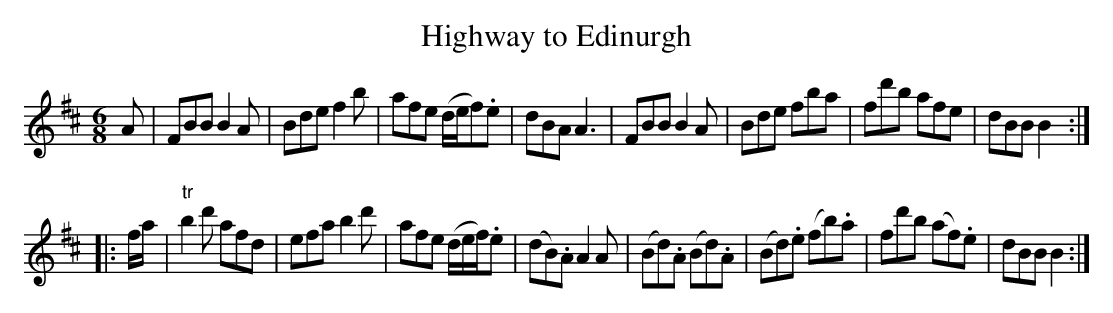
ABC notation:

X:1
T:Highway to Edinurgh
M:6/8
K:Bm
A|\
FBB B2A| Bde f2b| afe (d/e/f).e| dBA A3|\
FBB B2A| Bde fba| fd'b afe| dBB B2:|
|:f/a/|\
"tr"b2d' afd| efa b2d'| afe (d/e/f/).e| (dB).A A2A|\
(Bd).A (Bd).A| (Bd).e (fb).a| fd'b (af).e| dBB B2:|
